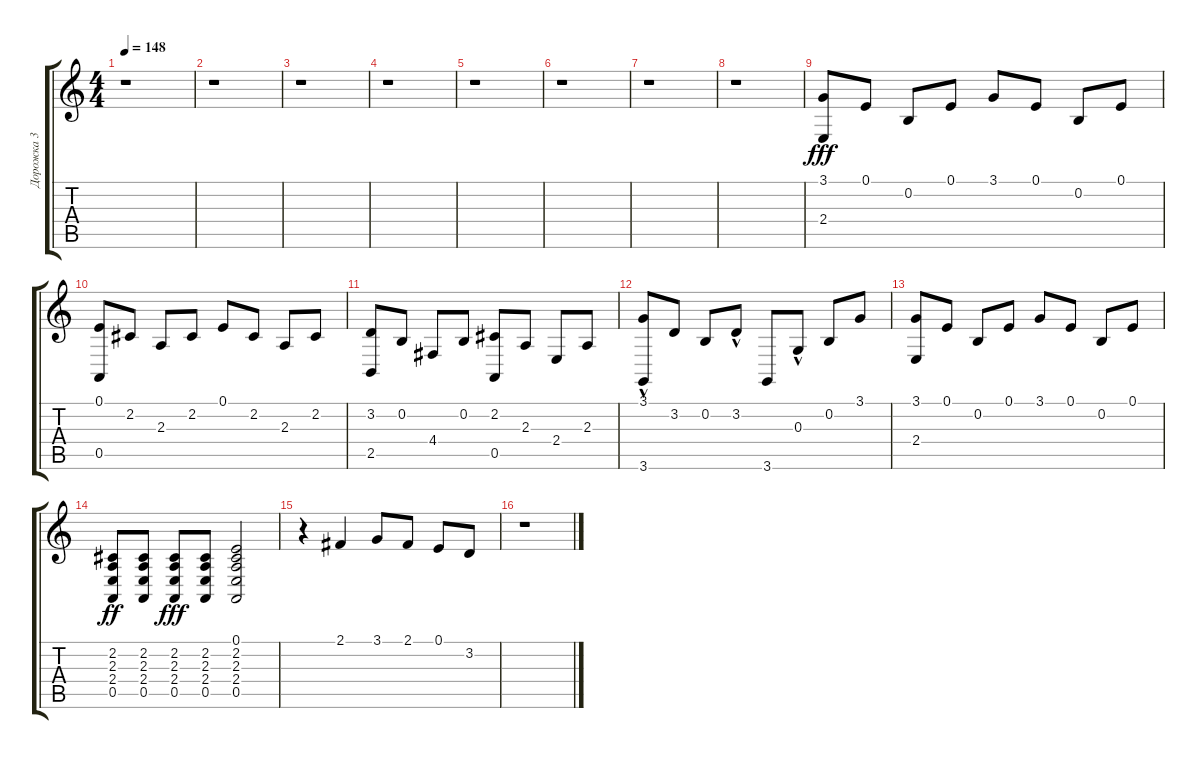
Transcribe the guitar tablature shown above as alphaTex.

\track ("Дорожка 3" "Дорожка 3") {instrument brightacousticpiano}
\staff {score tabs}
\tuning (E4 B3 G3 D3 A2 E2) {hide}
\ts (4 4)
\tempo 148
\clef g2
\ks c
r.1{dy fff} |
r.1 |
r.1 |
r.1 |
r.1 |
r.1 |
r.1 |
r.1 |
(3.1 2.4).8 0.1.8 0.2.8 0.1.8 3.1.8 0.1.8 0.2.8 0.1.8 |
(0.1 0.5).8 2.2.8 2.3.8 2.2.8 0.1.8 2.2.8 2.3.8 2.2.8 |
(3.2 2.5).8 0.2.8 4.4.8 0.2.8 (2.2 0.5).8 2.3.8 2.4.8 2.3.8 |
(3.1{hac} 3.6).8 3.2.8 0.2.8 3.2{hac}.8 3.6.8 0.3{hac}.8 0.2.8 3.1.8 |
(3.1 2.4).8 0.1.8 0.2.8 0.1.8 3.1.8 0.1.8 0.2.8 0.1.8 |
(2.2 2.3 2.4 0.5).8{dy ff} (2.2 2.3 2.4 0.5).8 (2.2 2.3 2.4 0.5).8{dy fff} (2.2 2.3 2.4 0.5).8 (0.1 2.2 2.3 2.4 0.5).2 |
r.4 2.1.4 3.1.8 2.1.8 0.1.8 3.2.8 |
r.1
